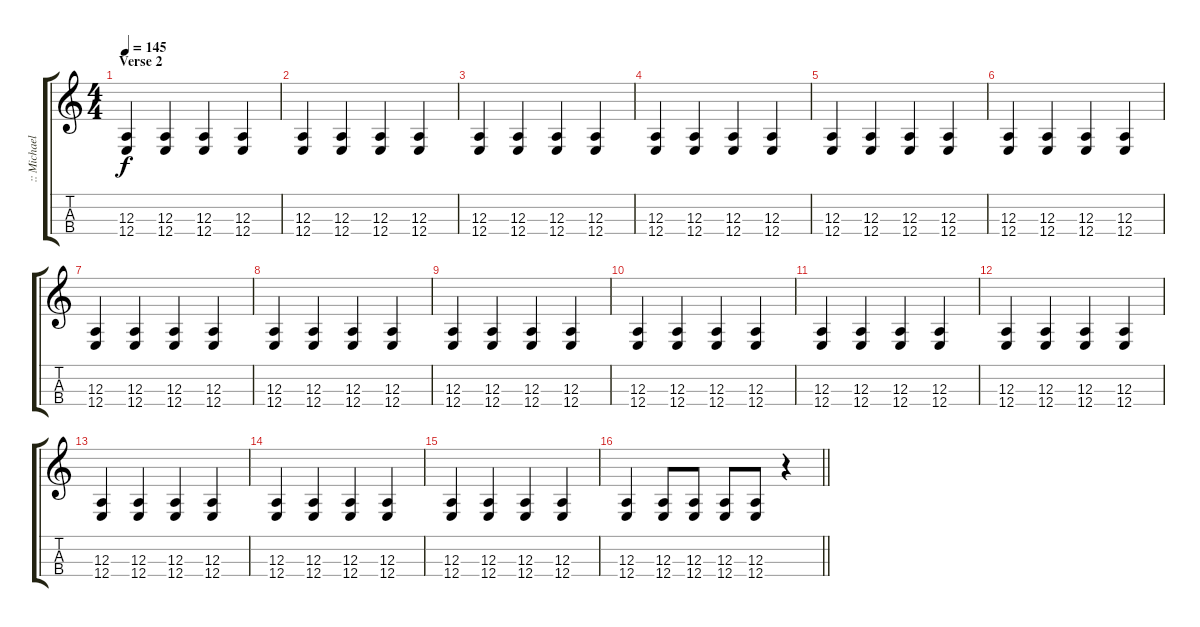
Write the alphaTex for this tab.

\track (":: Michael Shawn Crahan #6 ::" ":: Michael") {instrument melodictom}
\staff {score tabs}
\tuning (G3 D3 A2 E2) {hide}
\ts (4 4)
\section ("" "Verse 2")
\tempo 145
\clef g2
\ks c
(12.3 12.4).4{dy f} (12.3 12.4).4 (12.3 12.4).4 (12.3 12.4).4 |
(12.3 12.4).4 (12.3 12.4).4 (12.3 12.4).4 (12.3 12.4).4 |
(12.3 12.4).4 (12.3 12.4).4 (12.3 12.4).4 (12.3 12.4).4 |
(12.3 12.4).4 (12.3 12.4).4 (12.3 12.4).4 (12.3 12.4).4 |
(12.3 12.4).4 (12.3 12.4).4 (12.3 12.4).4 (12.3 12.4).4 |
(12.3 12.4).4 (12.3 12.4).4 (12.3 12.4).4 (12.3 12.4).4 |
(12.3 12.4).4 (12.3 12.4).4 (12.3 12.4).4 (12.3 12.4).4 |
(12.3 12.4).4 (12.3 12.4).4 (12.3 12.4).4 (12.3 12.4).4 |
(12.3 12.4).4 (12.3 12.4).4 (12.3 12.4).4 (12.3 12.4).4 |
(12.3 12.4).4 (12.3 12.4).4 (12.3 12.4).4 (12.3 12.4).4 |
(12.3 12.4).4 (12.3 12.4).4 (12.3 12.4).4 (12.3 12.4).4 |
(12.3 12.4).4 (12.3 12.4).4 (12.3 12.4).4 (12.3 12.4).4 |
(12.3 12.4).4 (12.3 12.4).4 (12.3 12.4).4 (12.3 12.4).4 |
(12.3 12.4).4 (12.3 12.4).4 (12.3 12.4).4 (12.3 12.4).4 |
(12.3 12.4).4 (12.3 12.4).4 (12.3 12.4).4 (12.3 12.4).4 |
\barLineRight lightlight
(12.3 12.4).4 (12.3 12.4).8 (12.3 12.4).8 (12.3 12.4).8 (12.3 12.4).8 r.4
